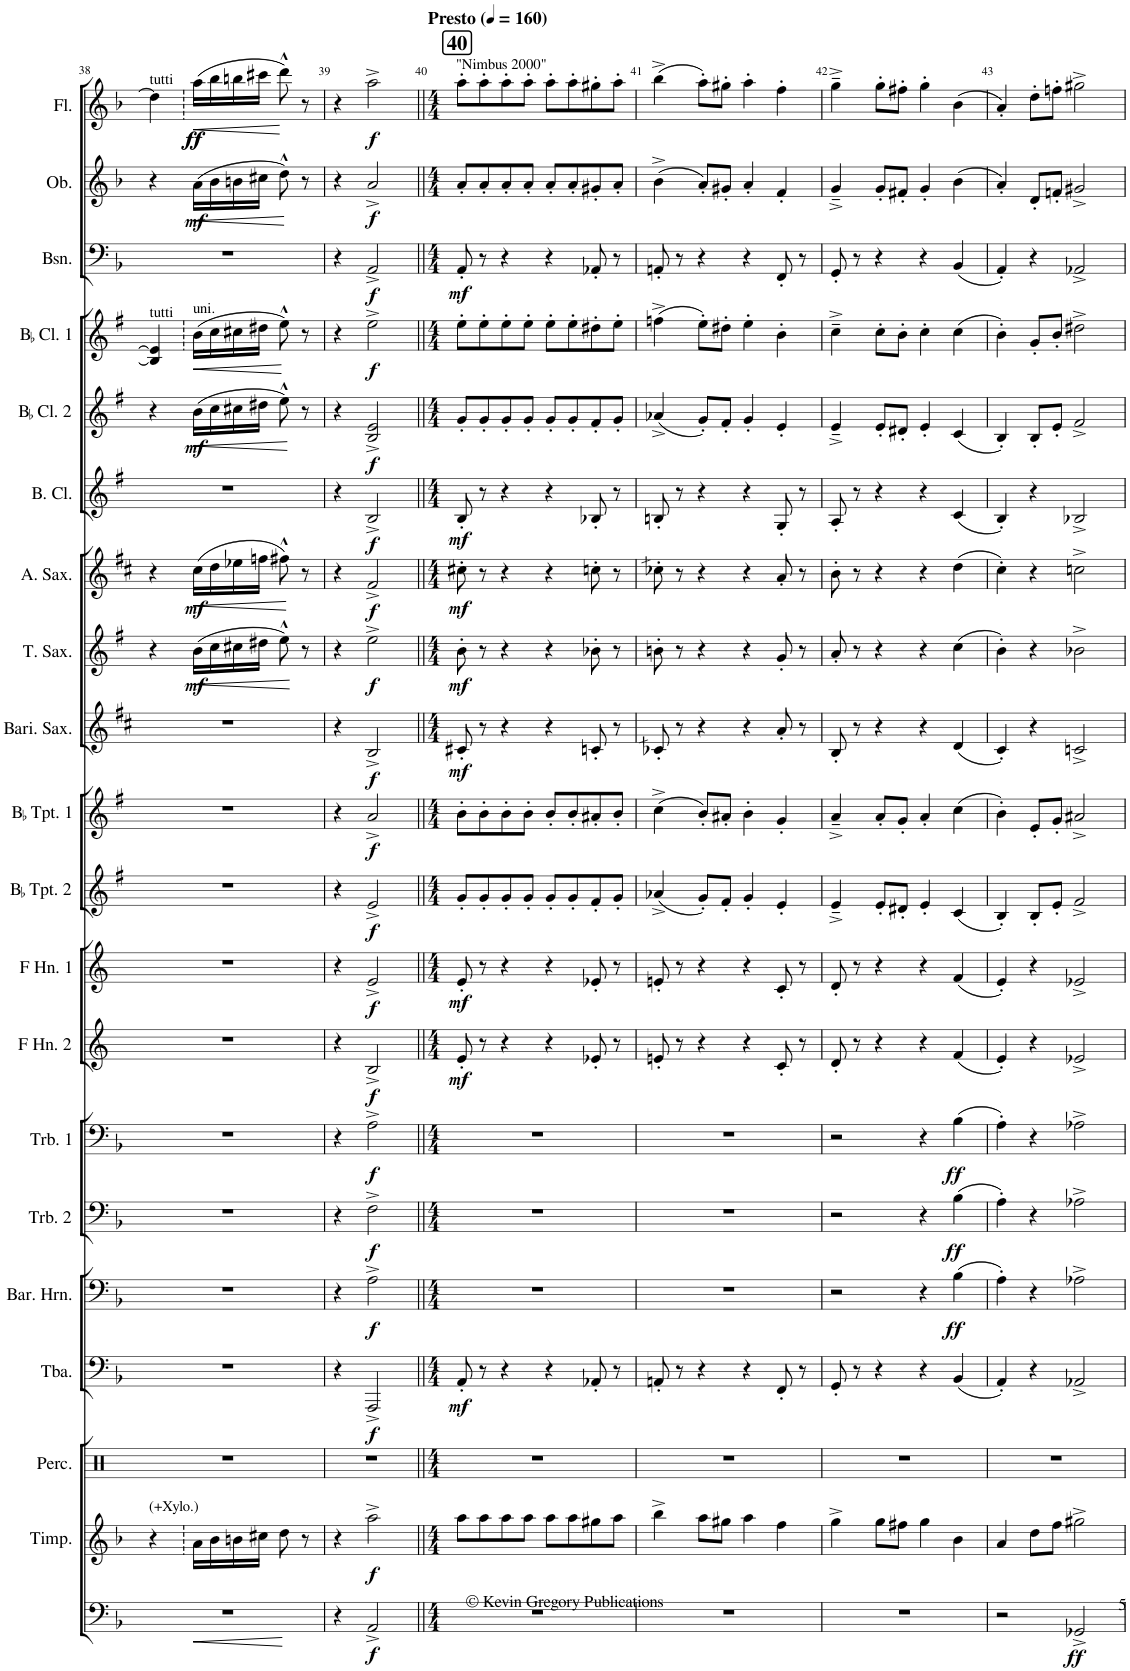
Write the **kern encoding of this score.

**kern	**dynam	**kern	**dynam	**kern	**kern	**dynam	**kern	**dynam	**kern	**dynam	**kern	**dynam	**kern	**dynam	**kern	**dynam	**kern	**dynam	**kern	**dynam	**kern	**dynam	**kern	**dynam	**kern	**dynam	**kern	**dynam	**kern	**dynam	**kern	**dynam	**kern	**dynam	**kern	**dynam	**kern	**dynam
*part20	*part20	*part19	*part19	*part18	*part17	*part17	*part16	*part16	*part15	*part15	*part14	*part14	*part13	*part13	*part12	*part12	*part11	*part11	*part10	*part10	*part9	*part9	*part8	*part8	*part7	*part7	*part6	*part6	*part5	*part5	*part4	*part4	*part3	*part3	*part2	*part2	*part1	*part1
*staff20	*staff20	*staff19	*staff19	*staff18	*staff17	*staff17	*staff16	*staff16	*staff15	*staff15	*staff14	*staff14	*staff13	*staff13	*staff12	*staff12	*staff11	*staff11	*staff10	*staff10	*staff9	*staff9	*staff8	*staff8	*staff7	*staff7	*staff6	*staff6	*staff5	*staff5	*staff4	*staff4	*staff3	*staff3	*staff2	*staff2	*staff1	*staff1
*I"Timpani	*	*I"Timpani	*	*I"Percussion	*I"Tuba	*	*I"Baritone	*	*I"Trombone 2	*	*I"Trombone 1	*	*I"F Horn 2	*	*I"F Horn 1	*	*I"BaccidentalFlat Trumpet 2	*	*I"BaccidentalFlat Trumpet 1	*	*I"Baritone Sax	*	*I"Tenor Sax	*	*I"Alto Sax	*	*I"Bass Clarinet	*	*I"BaccidentalFlat Clarinet 2	*	*I"BaccidentalFlat Clarinet 1	*	*I"Bassoon	*	*I"Oboe	*	*I"Flute	*
*I'Timp	*	*I'Timp.	*	*I'Perc.	*I'Tba.	*	*	*	*I'Trb. 2	*	*I'Trb. 1	*	*I'F Hn. 2	*	*I'F Hn. 1	*	*I'BaccidentalFlat Tpt. 2	*	*I'BaccidentalFlat Tpt. 1	*	*I'Bari. Sax.	*	*I'T. Sax.	*	*I'A. Sax.	*	*I'B. Cl.	*	*I'BaccidentalFlat Cl. 2	*	*I'BaccidentalFlat Cl. 1	*	*I'Bsn.	*	*I'Ob.	*	*I'Fl.	*
!!LO:PB:g=z
*clefF4	*	*clefG2	*	*clefX	*clefF4	*	*clefF4	*	*clefF4	*	*clefF4	*	*clefG2	*	*clefG2	*	*clefG2	*	*clefG2	*	*clefG2	*	*clefG2	*	*clefG2	*	*clefG2	*	*clefG2	*	*clefG2	*	*clefF4	*	*clefG2	*	*clefG2	*
*	*	*Trd-14c-24	*	*	*	*	*	*	*	*	*	*	*Trd4c7	*	*Trd4c7	*	*Trd1c2	*	*Trd1c2	*	*Trd12c21	*	*Trd8c14	*	*Trd5c9	*	*Trd8c14	*	*Trd1c2	*	*Trd1c2	*	*	*	*	*	*	*
*k[b-]	*	*k[b-]	*	*k[]	*k[b-]	*	*k[b-]	*	*k[b-]	*	*k[b-]	*	*k[]	*	*k[]	*	*k[f#]	*	*k[f#]	*	*k[f#c#]	*	*k[f#]	*	*k[f#c#]	*	*k[f#]	*	*k[f#]	*	*k[f#]	*	*k[b-]	*	*k[b-]	*	*k[b-]	*
*M3/4	*	*M3/4	*	*M3/4	*M3/4	*	*M3/4	*	*M3/4	*	*M3/4	*	*M3/4	*	*M3/4	*	*M3/4	*	*M3/4	*	*M3/4	*	*M3/4	*	*M3/4	*	*M3/4	*	*M3/4	*	*M3/4	*	*M3/4	*	*M3/4	*	*M3/4	*
=38	=38	=38	=38	=38	=38	=38	=38	=38	=38	=38	=38	=38	=38	=38	=38	=38	=38	=38	=38	=38	=38	=38	=38	=38	=38	=38	=38	=38	=38	=38	=38	=38	=38	=38	=38	=38	=38	=38
!	!	!	!	!	!	!	!	!	!	!	!	!	!	!	!	!	!	!	!	!	!	!	!	!	!	!	!	!	!	!	!	!	!	!	!	!	!LO:TX:a:t=tutti	!
!	!	!	!	!	!	!	!	!	!	!	!	!	!	!	!	!	!	!	!	!	!	!	!	!	!	!	!	!	!	!	!LO:TX:a:t=tutti	!	!	!	!	!	!	!
!	!	!LO:TX:a:t=(+Xylo.)	!	!	!	!	!	!	!	!	!	!	!	!	!	!	!	!	!	!	!	!	!	!	!	!	!	!	!	!	!	!	!	!	!	!	!	!
2.r	.	4r	.	2.r	2.r	.	2.r	.	2.r	.	2.r	.	2.r	.	2.r	.	2.r	.	2.r	.	2.r	.	4r	.	4r	.	2.r	.	4r	.	4B/] 4e/]	.	2.r	.	4r	.	4dd\]	.
!	!	!	!	!	!	!	!	!	!	!	!	!	!	!	!	!	!	!	!	!	!	!	!	!	!	!	!	!	!	!	!LO:TX:a:t=uni.	!	!	!	!	!	!	!
!	!	!	!	!	!	!	!	!	!	!	!	!	!	!	!	!	!	!	!	!	!	!	!	!LO:HP:b	!	!LO:HP:b	!	!	!	!LO:HP:b	!	!LO:HP:b	!	!	!	!LO:HP:b	!	!LO:HP:b
!	!	!	!	!	!	!	!	!	!	!	!	!	!	!	!	!	!	!	!	!	!	!	!	!LO:DY:n=1:b	!	!LO:DY:n=1:b	!	!	!	!LO:DY:n=1:b	!	!	!	!	!	!LO:DY:n=1:b	!	!LO:DY:n=1:b
!	!	!	!	!	!	!	!	!	!	!	!	!	!	!	!	!	!	!	!	!	!	!	!	!	!	!	!	!	!	!	!	!	!	!	!	!	!	!LO:DY:n=2:b
.	.	16a\LL	.	.	.	.	.	.	.	.	.	.	.	.	.	.	.	.	.	.	.	.	(16b\LL	< mf	(16cc#\LL	< mf	.	.	(16b\LL	< mf	(16b\LL	<	.	.	(16a\LL	< mf	(16aa\LL	< ff ff
.	.	16b-\	.	.	.	.	.	.	.	.	.	.	.	.	.	.	.	.	.	.	.	.	16cc\	.	16dd\	.	.	.	16cc\	.	16cc\	.	.	.	16b-\	.	16bb-\	.
.	.	16bn\	.	.	.	.	.	.	.	.	.	.	.	.	.	.	.	.	.	.	.	.	16cc#X\	.	16ee-X\	.	.	.	16cc#X\	.	16cc#X\	.	.	.	16bn\	.	16bbn\	.
.	.	16cc#X\JJ	.	.	.	.	.	.	.	.	.	.	.	.	.	.	.	.	.	.	.	.	16dd#X\JJ	.	16ffn\JJ	.	.	.	16dd#X\JJ	.	16dd#X\JJ	.	.	.	16cc#X\JJ	.	16ccc#X\JJ	.
.	.	8dd\	.	.	.	.	.	.	.	.	.	.	.	.	.	.	.	.	.	.	.	.	8ee^^\)	.	8ff#X^^\)	.	.	.	8ee^^\)	.	8ee^^\)	.	.	.	8dd^^\)	.	8ddd^^\)	.
.	.	8r	.	.	.	.	.	.	.	.	.	.	.	.	.	.	.	.	.	.	.	.	8r	.	8r	.	.	.	8r	.	8r	.	.	.	8r	.	8r	.
.	.	.	.	.	.	.	.	.	.	.	.	.	.	.	.	.	.	.	.	.	.	.	.	[	.	[	.	.	.	[	.	[	.	.	.	[	.	[
=39	=39	=39	=39	=39	=39	=39	=39	=39	=39	=39	=39	=39	=39	=39	=39	=39	=39	=39	=39	=39	=39	=39	=39	=39	=39	=39	=39	=39	=39	=39	=39	=39	=39	=39	=39	=39	=39	=39
4r	.	4r	.	2.r	4r	.	4r	.	4r	.	4r	.	4r	.	4r	.	4r	.	4r	.	4r	.	4r	.	4r	.	4r	.	4r	.	4r	.	4r	.	4r	.	4r	.
!	!LO:DY:b	!	!LO:DY:b	!	!	!LO:DY:b	!	!LO:DY:b	!	!LO:DY:b	!	!LO:DY:b	!	!LO:DY:b	!	!LO:DY:b	!	!LO:DY:b	!	!LO:DY:b	!	!LO:DY:b	!	!LO:DY:b	!	!LO:DY:b	!	!LO:DY:b	!	!LO:DY:b	!	!LO:DY:b	!	!LO:DY:b	!	!LO:DY:b	!	!LO:DY:b
2AA^/	f	2aa^\	f	.	2AAA^/	f	2A^\	f	2F^\	f	2A^\	f	2B^/	f	2e^/	f	2e^/	f	2a^/	f	2B^/	f	2ee^\	f	2f#^/	f	2B^/	f	2B/^ 2e/^	f	2ee^\	f	2AA^/	f	2a^/	f	2aa^\	f
=40||	=40||	=40||	=40||	=40||	=40||	=40||	=40||	=40||	=40||	=40||	=40||	=40||	=40||	=40||	=40||	=40||	=40||	=40||	=40||	=40||	=40||	=40||	=40||	=40||	=40||	=40||	=40||	=40||	=40||	=40||	=40||	=40||	=40||	=40||	=40||	=40||	=40||	=40||
*M4/4	*	*M4/4	*	*M4/4	*M4/4	*	*M4/4	*	*M4/4	*	*M4/4	*	*M4/4	*	*M4/4	*	*M4/4	*	*M4/4	*	*M4/4	*	*M4/4	*	*M4/4	*	*M4/4	*	*M4/4	*	*M4/4	*	*M4/4	*	*M4/4	*	*M4/4	*
*	*	*	*	*	*	*	*	*	*	*	*	*	*	*	*	*	*	*	*	*	*	*	*	*	*	*	*	*	*	*	*	*	*	*	*	*	*MM160	*
!	!	!	!	!	!	!	!	!	!	!	!	!	!	!	!	!	!	!	!	!	!	!	!	!	!	!	!	!	!	!	!	!	!	!	!	!	!LO:TX:a:B:t=Presto	!
!	!	!	!	!	!	!	!	!	!	!	!	!	!	!	!	!	!	!	!	!	!	!	!	!	!	!	!	!	!	!	!	!	!	!	!	!	!LO:TX:a:t="Nimbus 2000"	!
!	!	!	!	!	!	!	!	!	!	!	!	!	!	!	!	!	!	!	!	!	!	!	!	!	!	!	!	!	!	!	!	!	!	!	!	!	!LO:TX:a:B:t=40	!
!	!	!	!	!	!	!LO:DY:b	!	!	!	!	!	!	!	!LO:DY:b	!	!LO:DY:b	!	!	!	!	!	!LO:DY:b	!	!LO:DY:b	!	!LO:DY:b	!	!LO:DY:b	!	!	!	!	!	!LO:DY:b	!	!	!	!
1r	.	8aa\L	.	1r	8AA'/	mf	1r	.	1r	.	1r	.	8e'/	mf	8e'/	mf	8g'/L	.	8b'\L	.	8c#X'/	mf	8b'\	mf	8cc#X'\	mf	8B'/	mf	8g'/L	.	8ee'\L	.	8AA'/	mf	8a'/L	.	8aa'\L	.
.	.	8aa\	.	.	8r	.	.	.	.	.	.	.	8r	.	8r	.	8g'/	.	8b'\	.	8r	.	8r	.	8r	.	8r	.	8g'/	.	8ee'\	.	8r	.	8a'/	.	8aa'\	.
.	.	8aa\	.	.	4r	.	.	.	.	.	.	.	4r	.	4r	.	8g'/	.	8b'\	.	4r	.	4r	.	4r	.	4r	.	8g'/	.	8ee'\	.	4r	.	8a'/	.	8aa'\	.
.	.	8aa\J	.	.	.	.	.	.	.	.	.	.	.	.	.	.	8g'/J	.	8b'\J	.	.	.	.	.	.	.	.	.	8g'/J	.	8ee'\J	.	.	.	8a'/J	.	8aa'\J	.
.	.	8aa\L	.	.	4r	.	.	.	.	.	.	.	4r	.	4r	.	8g'/L	.	8b'/L	.	4r	.	4r	.	4r	.	4r	.	8g'/L	.	8ee'\L	.	4r	.	8a'/L	.	8aa'\L	.
.	.	8aa\	.	.	.	.	.	.	.	.	.	.	.	.	.	.	8g'/	.	8b'/	.	.	.	.	.	.	.	.	.	8g'/	.	8ee'\	.	.	.	8a'/	.	8aa'\	.
.	.	8gg#X\	.	.	8AA-X'/	.	.	.	.	.	.	.	8e-X'/	.	8e-X'/	.	8f#'/	.	8a#X'/	.	8cn'/	.	8b-X'\	.	8ccn'\	.	8B-X'/	.	8f#'/	.	8dd#X'\	.	8AA-X'/	.	8g#X'/	.	8gg#X'\	.
.	.	8aa\J	.	.	8r	.	.	.	.	.	.	.	8r	.	8r	.	8g'/J	.	8b'/J	.	8r	.	8r	.	8r	.	8r	.	8g'/J	.	8ee'\J	.	8r	.	8a'/J	.	8aa'\J	.
=41	=41	=41	=41	=41	=41	=41	=41	=41	=41	=41	=41	=41	=41	=41	=41	=41	=41	=41	=41	=41	=41	=41	=41	=41	=41	=41	=41	=41	=41	=41	=41	=41	=41	=41	=41	=41	=41	=41
1r	.	4bb-^\	.	1r	8AAn'/	.	1r	.	1r	.	1r	.	8en'/	.	8en'/	.	(4a-X^/	.	(4cc^\	.	8c#X'/	.	8bn'\	.	8cc#X'\	.	8Bn'/	.	(4a-X^/	.	(4ffn^\	.	8AAn'/	.	(4b-^\	.	(4bb-^\	.
.	.	.	.	.	8r	.	.	.	.	.	.	.	8r	.	8r	.	.	.	.	.	8r	.	8r	.	8r	.	8r	.	.	.	.	.	8r	.	.	.	.	.
.	.	8aa\L	.	.	4r	.	.	.	.	.	.	.	4r	.	4r	.	8g'/L)	.	8b'/L)	.	4r	.	4r	.	4r	.	4r	.	8g'/L)	.	8ee'\L)	.	4r	.	8a'/L)	.	8aa'\L)	.
.	.	8gg#X\J	.	.	.	.	.	.	.	.	.	.	.	.	.	.	8f#'/J	.	8a#X'/J	.	.	.	.	.	.	.	.	.	8f#'/J	.	8dd#X'\J	.	.	.	8g#X'/J	.	8gg#X'\J	.
.	.	4aa\	.	.	4r	.	.	.	.	.	.	.	4r	.	4r	.	4g'/	.	4b'\	.	4r	.	4r	.	4r	.	4r	.	4g'/	.	4ee'\	.	4r	.	4a'/	.	4aa'\	.
.	.	4ff\	.	.	8FF'/	.	.	.	.	.	.	.	8c'/	.	8c'/	.	4e'/	.	4g'/	.	8a'/	.	8g'/	.	8a'/	.	8G'/	.	4e'/	.	4b'\	.	8FF'/	.	4f'/	.	4ff'\	.
.	.	.	.	.	8r	.	.	.	.	.	.	.	8r	.	8r	.	.	.	.	.	8r	.	8r	.	8r	.	8r	.	.	.	.	.	8r	.	.	.	.	.
=42	=42	=42	=42	=42	=42	=42	=42	=42	=42	=42	=42	=42	=42	=42	=42	=42	=42	=42	=42	=42	=42	=42	=42	=42	=42	=42	=42	=42	=42	=42	=42	=42	=42	=42	=42	=42	=42	=42
1r	.	4gg^\	.	1r	8GG'/	.	2r	.	2r	.	2r	.	8d'/	.	8d'/	.	4e~^/	.	4a~^/	.	8B'/	.	8a'/	.	8b'\	.	8A'/	.	4e~^/	.	4cc~^\	.	8GG'/	.	4g~^/	.	4gg~^\	.
.	.	.	.	.	8r	.	.	.	.	.	.	.	8r	.	8r	.	.	.	.	.	8r	.	8r	.	8r	.	8r	.	.	.	.	.	8r	.	.	.	.	.
.	.	8gg\L	.	.	4r	.	.	.	.	.	.	.	4r	.	4r	.	8e'/L	.	8a'/L	.	4r	.	4r	.	4r	.	4r	.	8e'/L	.	8cc'\L	.	4r	.	8g'/L	.	8gg'\L	.
.	.	8ff#X\J	.	.	.	.	.	.	.	.	.	.	.	.	.	.	8d#X'/J	.	8g'/J	.	.	.	.	.	.	.	.	.	8d#X'/J	.	8b'\J	.	.	.	8f#X'/J	.	8ff#X'\J	.
.	.	4gg\	.	.	4r	.	4r	.	4r	.	4r	.	4r	.	4r	.	4e'/	.	4a'/	.	4r	.	4r	.	4r	.	4r	.	4e'/	.	4cc'\	.	4r	.	4g'/	.	4gg'\	.
!	!	!	!	!	!	!	!	!LO:DY:b	!	!LO:DY:b	!	!LO:DY:b	!	!	!	!	!	!	!	!	!	!	!	!	!	!	!	!	!	!	!	!	!	!	!	!	!	!
.	.	4b-\	.	.	(4BB-/	.	(4B-\	ff	(4B-\	ff	(4B-\	ff	(4f/	.	(4f/	.	(4c/	.	(4cc\	.	(4d/	.	(4cc\	.	(4dd\	.	(4c/	.	(4c/	.	(4cc\	.	(4BB-/	.	(4b-\	.	(4b-\	.
=43	=43	=43	=43	=43	=43	=43	=43	=43	=43	=43	=43	=43	=43	=43	=43	=43	=43	=43	=43	=43	=43	=43	=43	=43	=43	=43	=43	=43	=43	=43	=43	=43	=43	=43	=43	=43	=43	=43
2r	.	4a/	.	1r	4AA'/)	.	4A'\)	.	4A'\)	.	4A'\)	.	4e'/)	.	4e'/)	.	4B'/)	.	4b'\)	.	4c#'/)	.	4b'\)	.	4cc#'\)	.	4B'/)	.	4B'/)	.	4b'\)	.	4AA'/)	.	4a'/)	.	4a'/)	.
.	.	8dd\L	.	.	4r	.	4r	.	4r	.	4r	.	4r	.	4r	.	8B'/L	.	8e'/L	.	4r	.	4r	.	4r	.	4r	.	8B'/L	.	8g'/L	.	4r	.	8d'/L	.	8dd'\L	.
.	.	8ff\J	.	.	.	.	.	.	.	.	.	.	.	.	.	.	8e'/J	.	8g'/J	.	.	.	.	.	.	.	.	.	8e'/J	.	8b'/J	.	.	.	8fn'/J	.	8ffn'\J	.
!	!LO:DY:b	!	!	!	!	!	!	!	!	!	!	!	!	!	!	!	!	!	!	!	!	!	!	!	!	!	!	!	!	!	!	!	!	!	!	!	!	!
2GG-X^/	ff	2gg#X^\	.	.	2AA-X^/	.	2A-X^\	.	2A-X^\	.	2A-X^\	.	2e-X^/	.	2e-X^/	.	2f#^/	.	2a#X^/	.	2cn^/	.	2b-X^\	.	2ccn^\	.	2B-X^/	.	2f#^/	.	2dd#X^\	.	2AA-X^/	.	2g#X^/	.	2gg#X^\	.
=	=	=	=	=	=	=	=	=	=	=	=	=	=	=	=	=	=	=	=	=	=	=	=	=	=	=	=	=	=	=	=	=	=	=	=	=	=	=
*-	*-	*-	*-	*-	*-	*-	*-	*-	*-	*-	*-	*-	*-	*-	*-	*-	*-	*-	*-	*-	*-	*-	*-	*-	*-	*-	*-	*-	*-	*-	*-	*-	*-	*-	*-	*-	*-	*-
